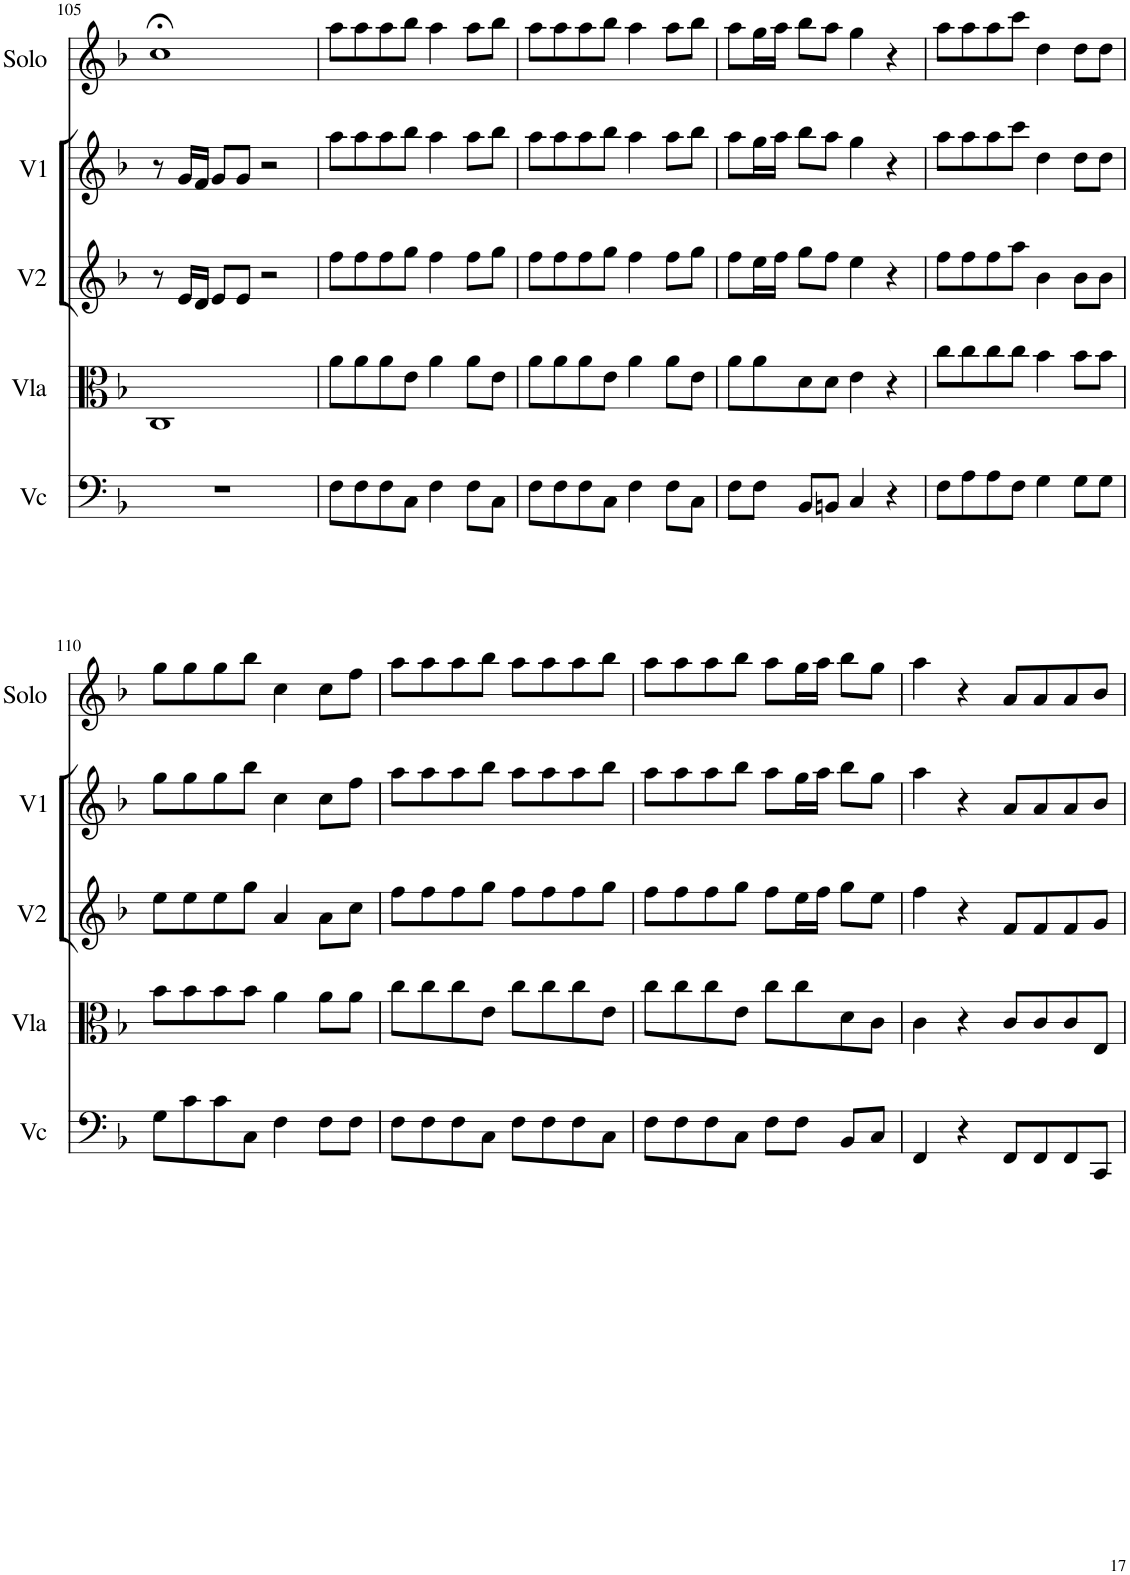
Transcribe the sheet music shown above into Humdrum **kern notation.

**kern	**kern	**kern	**kern	**kern
*part5	*part4	*part3	*part2	*part1
*staff5	*staff4	*staff3	*staff2	*staff1
*I"Vc	*I"Vla	*I"V2	*I"V1	*I"Solo
*I'Vc	*I'Vla	*I'V2	*I'V1	*I'Solo
!!LO:PB:g=z
*clefF4	*clefC3	*clefG2	*clefG2	*clefG2
*k[b-]	*k[b-]	*k[b-]	*k[b-]	*k[b-]
*M4/4	*M4/4	*M4/4	*M4/4	*M4/4
*met(c)	*met(c)	*met(c)	*met(c)	*met(c)
=105	=105	=105	=105	=105
1r	1C	8r	8r	1cc;<
.	.	16e/LL	16g/LL	.
.	.	16d/JJ	16f/JJ	.
.	.	8e/L	8g/L	.
.	.	8e/J	8g/J	.
.	.	2r	2r	.
=106	=106	=106	=106	=106
8F\L	8a\L	8ff\L	8aa\L	8aa\L
8F\	8a\	8ff\	8aa\	8aa\
8F\	8a\	8ff\	8aa\	8aa\
8C\J	8e\J	8gg\J	8bb-\J	8bb-\J
4F\	4a\	4ff\	4aa\	4aa\
8F\L	8a\L	8ff\L	8aa\L	8aa\L
8C\J	8e\J	8gg\J	8bb-\J	8bb-\J
=107	=107	=107	=107	=107
8F\L	8a\L	8ff\L	8aa\L	8aa\L
8F\	8a\	8ff\	8aa\	8aa\
8F\	8a\	8ff\	8aa\	8aa\
8C\J	8e\J	8gg\J	8bb-\J	8bb-\J
4F\	4a\	4ff\	4aa\	4aa\
8F\L	8a\L	8ff\L	8aa\L	8aa\L
8C\J	8e\J	8gg\J	8bb-\J	8bb-\J
=108	=108	=108	=108	=108
8F\L	8a\L	8ff\L	8aa\L	8aa\L
8F\J	8a\	16ee\L	16gg\L	16gg\L
.	.	16ff\JJ	16aa\JJ	16aa\JJ
8BB-/L	8d\	8gg\L	8bb-\L	8bb-\L
8BBn/J	8d\J	8ff\J	8aa\J	8aa\J
4C/	4e\	4ee\	4gg\	4gg\
4r	4r	4r	4r	4r
=109	=109	=109	=109	=109
8F\L	8cc\L	8ff\L	8aa\L	8aa\L
8A\	8cc\	8ff\	8aa\	8aa\
8A\	8cc\	8ff\	8aa\	8aa\
8F\J	8cc\J	8aa\J	8ccc\J	8ccc\J
4G\	4b-\	4b-\	4dd\	4dd\
8G\L	8b-\L	8b-\L	8dd\L	8dd\L
8G\J	8b-\J	8b-\J	8dd\J	8dd\J
!!LO:LB:g=z
=110	=110	=110	=110	=110
8G\L	8b-\L	8ee\L	8gg\L	8gg\L
8c\	8b-\	8ee\	8gg\	8gg\
8c\	8b-\	8ee\	8gg\	8gg\
8C\J	8b-\J	8gg\J	8bb-\J	8bb-\J
4F\	4a\	4a/	4cc\	4cc\
8F\L	8a\L	8a\L	8cc\L	8cc\L
8F\J	8a\J	8cc\J	8ff\J	8ff\J
=111	=111	=111	=111	=111
8F\L	8cc\L	8ff\L	8aa\L	8aa\L
8F\	8cc\	8ff\	8aa\	8aa\
8F\	8cc\	8ff\	8aa\	8aa\
8C\J	8e\J	8gg\J	8bb-\J	8bb-\J
8F\L	8cc\L	8ff\L	8aa\L	8aa\L
8F\	8cc\	8ff\	8aa\	8aa\
8F\	8cc\	8ff\	8aa\	8aa\
8C\J	8e\J	8gg\J	8bb-\J	8bb-\J
=112	=112	=112	=112	=112
8F\L	8cc\L	8ff\L	8aa\L	8aa\L
8F\	8cc\	8ff\	8aa\	8aa\
8F\	8cc\	8ff\	8aa\	8aa\
8C\J	8e\J	8gg\J	8bb-\J	8bb-\J
8F\L	8cc\L	8ff\L	8aa\L	8aa\L
8F\J	8cc\	16ee\L	16gg\L	16gg\L
.	.	16ff\JJ	16aa\JJ	16aa\JJ
8BB-/L	8d\	8gg\L	8bb-\L	8bb-\L
8C/J	8c\J	8ee\J	8gg\J	8gg\J
=113	=113	=113	=113	=113
4FF/	4c\	4ff\	4aa\	4aa\
4r	4r	4r	4r	4r
8FF/L	8c/L	8f/L	8a/L	8a/L
8FF/	8c/	8f/	8a/	8a/
8FF/	8c/	8f/	8a/	8a/
8CC/J	8E/J	8g/J	8b-/J	8b-/J
=	=	=	=	=
*-	*-	*-	*-	*-
